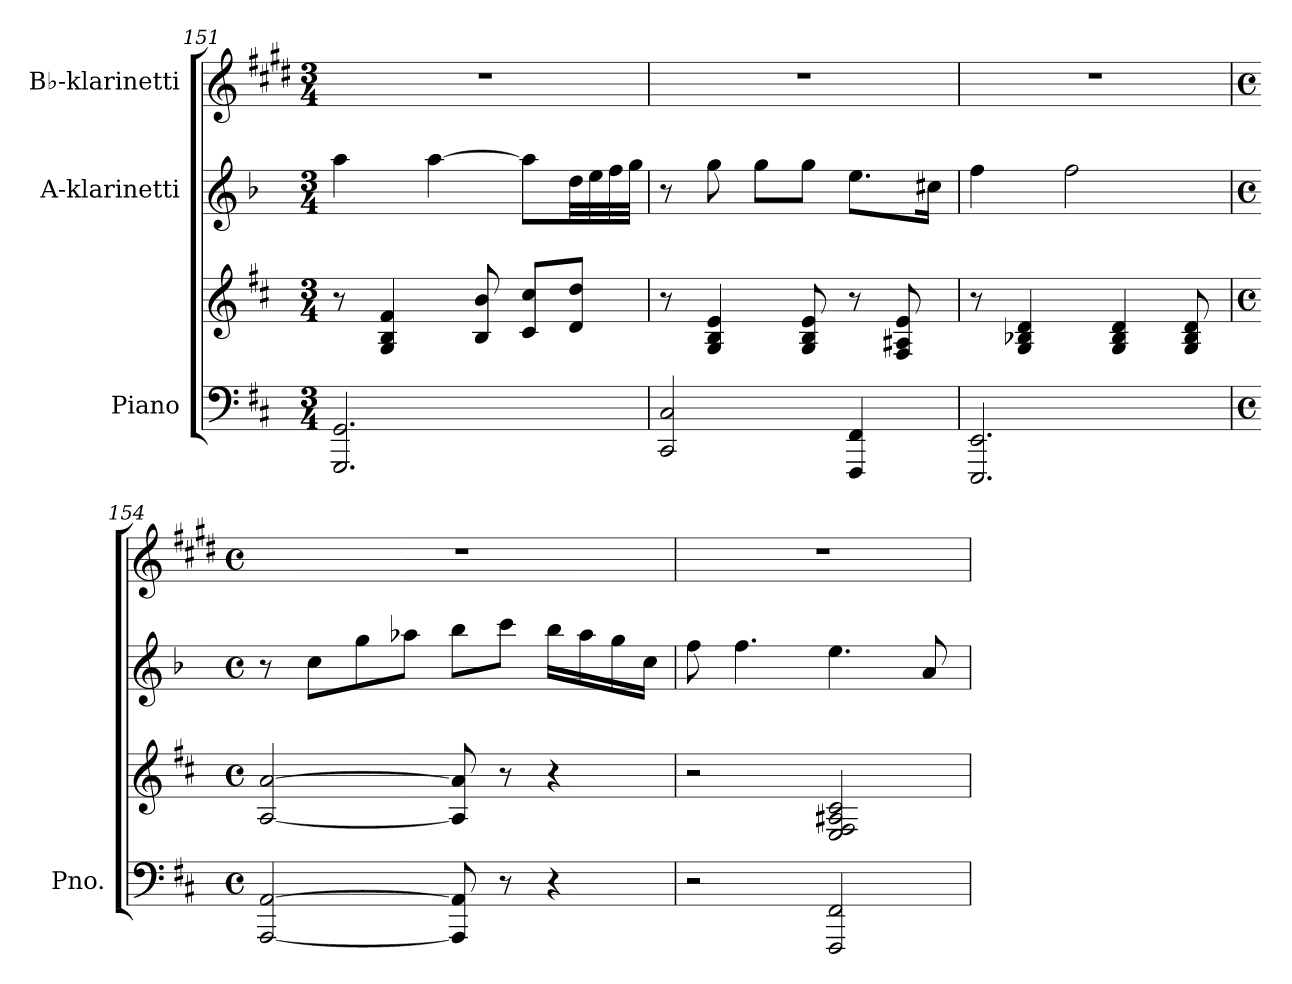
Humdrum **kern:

**kern	**kern	**kern	**kern
*part3	*part3	*part2	*part1
*staff4	*staff3	*staff2	*staff1
*I"Piano	*	*I"A-klarinetti	*I"B♭-klarinetti
*I'Pno.	*	*	*
*clefF4	*clefG2	*clefG2	*clefG2
*	*	*ITrd2c3	*ITrd1c2
*k[f#c#]	*k[f#c#]	*k[f#c#]	*k[f#c#]
*M3/4	*M3/4	*M3/4	*M3/4
=151	=151	=151	=151
2.GGG/ 2.GG/	8r	4ff#\	2.r
.	4G/ 4B/ 4f#/	.	.
.	.	[4ff#\	.
.	8B/ 8b/	.	.
.	8c#/ 8cc#/L	8ff#\L]	.
.	8d/ 8dd/J	32b\LL	.
.	.	32cc#\	.
.	.	32dd\	.
.	.	32ee\JJJ	.
=152	=152	=152	=152
2CC#/ 2C#/	8r	8r	2.r
.	4G/ 4B/ 4e/	8ee\	.
.	.	8ee\L	.
.	8G/ 8B/ 8e/	8ee\J	.
4FFF#/ 4FF#/	8r	8.cc#\L	.
.	8F#/ 8A#X/ 8e/	.	.
.	.	16a#X\Jk	.
=153	=153	=153	=153
2.EEE/ 2.EE/	8r	4dd\	2.r
.	4G/ 4B-X/ 4d/	.	.
.	.	2dd\	.
.	4G/ 4B-/ 4d/	.	.
.	8G/ 8B-/ 8d/	.	.
!!LO:PB:g=z
=154	=154	=154	=154
*M4/4	*M4/4	*M4/4	*M4/4
*met(c)	*met(c)	*met(c)	*met(c)
[2AAA/ [2AA/	[2A/ [2a/	8r	1r
.	.	8a\L	.
.	.	8ee\	.
.	.	8ffn\J	.
8AAA/] 8AA/]	8A/] 8a/]	8gg\L	.
8r	8r	8aa\J	.
4r	4r	16gg\LL	.
.	.	16ff\	.
.	.	16ee\	.
.	.	16a\JJ	.
=155	=155	=155	=155
2r	2r	8dd\	1r
.	.	4.dd\	.
2FFF#/ 2FF#/	2E/ 2F#/ 2A#X/ 2c#/	4.cc#\	.
.	.	8f#/	.
=	=	=	=
*-	*-	*-	*-
